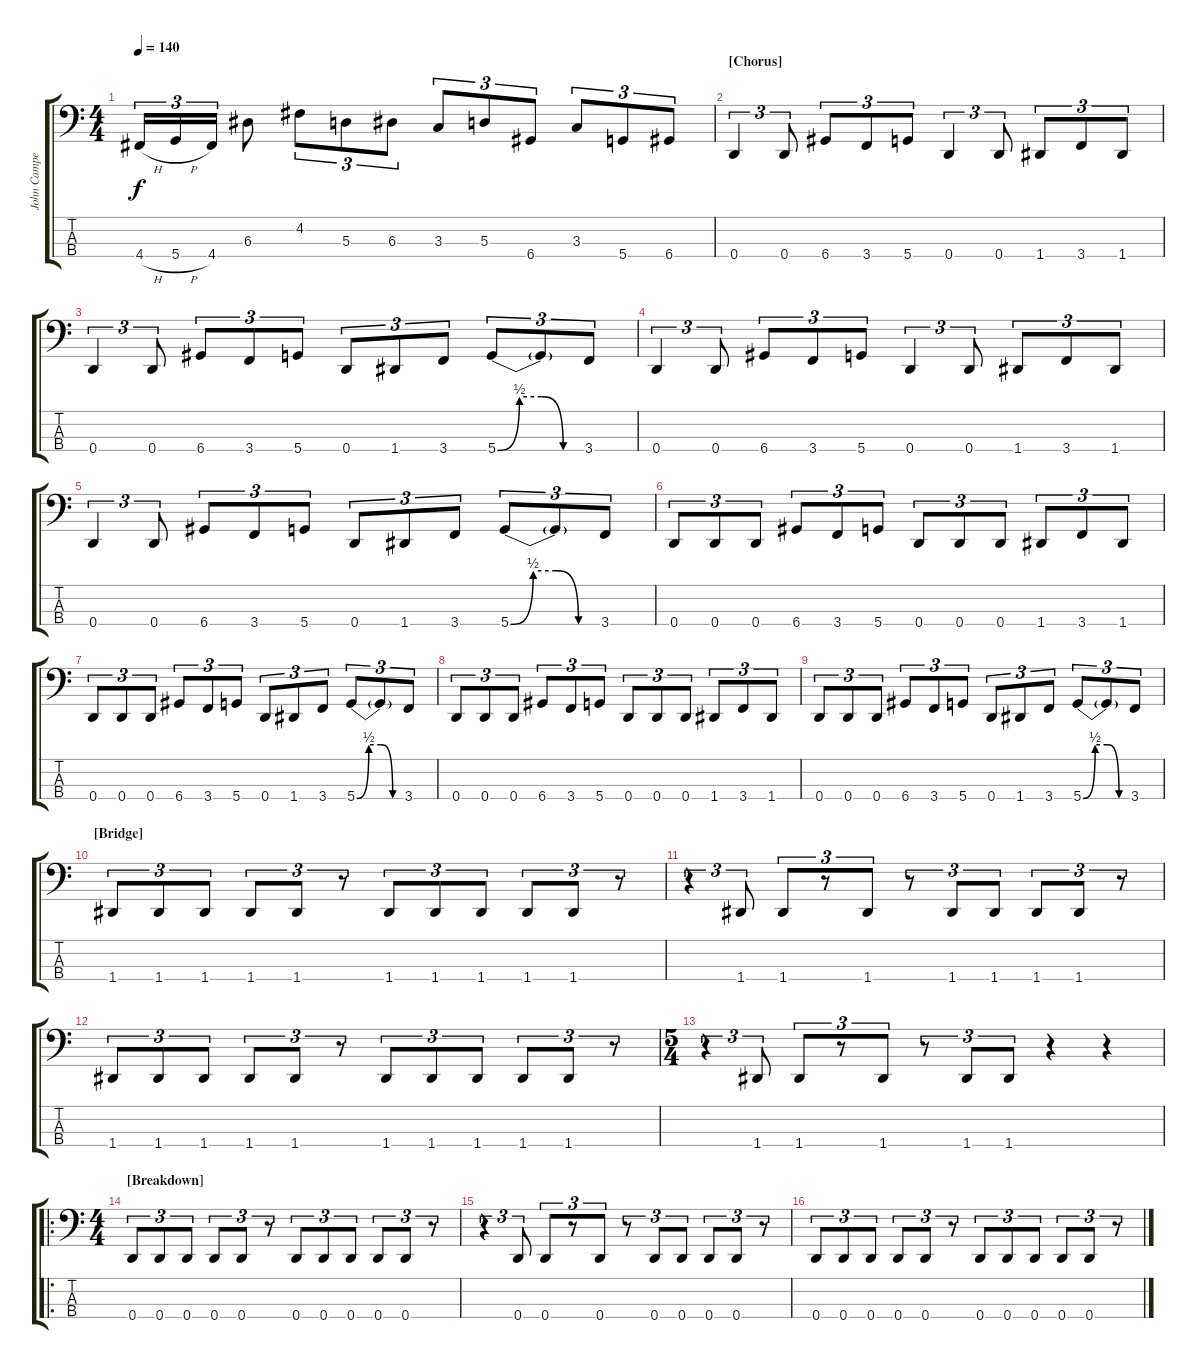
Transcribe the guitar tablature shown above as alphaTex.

\track ("John Campel" "John Campe") {instrument electricbasspick}
\staff {score tabs}
\tuning (G2 D2 A1 D1) {hide}
\ts (4 4)
\tempo 140
\clef f4
\ks c
4.4{h}.16{tu (3 2) dy f} 5.4{h}.16{tu (3 2)} 4.4.16{tu (3 2)} 6.3.8 4.2.8{tu (3 2)} 5.3.8{tu (3 2)} 6.3.8{tu (3 2)} 3.3.8{tu (3 2)} 5.3.8{tu (3 2)} 6.4.8{tu (3 2)} 3.3.8{tu (3 2)} 5.4.8{tu (3 2)} 6.4.8{tu (3 2)} |
\section ("" "[Chorus]")
0.4.4{tu (3 2)} 0.4.8{tu (3 2)} 6.4.8{tu (3 2)} 3.4.8{tu (3 2)} 5.4.8{tu (3 2)} 0.4.4{tu (3 2)} 0.4.8{tu (3 2)} 1.4.8{tu (3 2)} 3.4.8{tu (3 2)} 1.4.8{tu (3 2)} |
0.4.4{tu (3 2)} 0.4.8{tu (3 2)} 6.4.8{tu (3 2)} 3.4.8{tu (3 2)} 5.4.8{tu (3 2)} 0.4.8{tu (3 2)} 1.4.8{tu (3 2)} 3.4.8{tu (3 2)} 5.4{be (custom 0 0 15 2 30 2 45 0 60 0)}.8{tu (3 2)} 5.4{t}.8{tu (3 2)} 3.4.8{tu (3 2)} |
0.4.4{tu (3 2)} 0.4.8{tu (3 2)} 6.4.8{tu (3 2)} 3.4.8{tu (3 2)} 5.4.8{tu (3 2)} 0.4.4{tu (3 2)} 0.4.8{tu (3 2)} 1.4.8{tu (3 2)} 3.4.8{tu (3 2)} 1.4.8{tu (3 2)} |
0.4.4{tu (3 2)} 0.4.8{tu (3 2)} 6.4.8{tu (3 2)} 3.4.8{tu (3 2)} 5.4.8{tu (3 2)} 0.4.8{tu (3 2)} 1.4.8{tu (3 2)} 3.4.8{tu (3 2)} 5.4{be (custom 0 0 15 2 30 2 45 0 60 0)}.8{tu (3 2)} 5.4{t}.8{tu (3 2)} 3.4.8{tu (3 2)} |
0.4.8{tu (3 2)} 0.4.8{tu (3 2)} 0.4.8{tu (3 2)} 6.4.8{tu (3 2)} 3.4.8{tu (3 2)} 5.4.8{tu (3 2)} 0.4.8{tu (3 2)} 0.4.8{tu (3 2)} 0.4.8{tu (3 2)} 1.4.8{tu (3 2)} 3.4.8{tu (3 2)} 1.4.8{tu (3 2)} |
0.4.8{tu (3 2)} 0.4.8{tu (3 2)} 0.4.8{tu (3 2)} 6.4.8{tu (3 2)} 3.4.8{tu (3 2)} 5.4.8{tu (3 2)} 0.4.8{tu (3 2)} 1.4.8{tu (3 2)} 3.4.8{tu (3 2)} 5.4{be (custom 0 0 15 2 30 2 45 0 60 0)}.8{tu (3 2)} 5.4{t}.8{tu (3 2)} 3.4.8{tu (3 2)} |
0.4.8{tu (3 2)} 0.4.8{tu (3 2)} 0.4.8{tu (3 2)} 6.4.8{tu (3 2)} 3.4.8{tu (3 2)} 5.4.8{tu (3 2)} 0.4.8{tu (3 2)} 0.4.8{tu (3 2)} 0.4.8{tu (3 2)} 1.4.8{tu (3 2)} 3.4.8{tu (3 2)} 1.4.8{tu (3 2)} |
0.4.8{tu (3 2)} 0.4.8{tu (3 2)} 0.4.8{tu (3 2)} 6.4.8{tu (3 2)} 3.4.8{tu (3 2)} 5.4.8{tu (3 2)} 0.4.8{tu (3 2)} 1.4.8{tu (3 2)} 3.4.8{tu (3 2)} 5.4{be (custom 0 0 15 2 30 2 45 0 60 0)}.8{tu (3 2)} 5.4{t}.8{tu (3 2)} 3.4.8{tu (3 2)} |
\section ("" "[Bridge]")
1.4.8{tu (3 2)} 1.4.8{tu (3 2)} 1.4.8{tu (3 2)} 1.4.8{tu (3 2)} 1.4.8{tu (3 2)} r.8{tu (3 2)} 1.4.8{tu (3 2)} 1.4.8{tu (3 2)} 1.4.8{tu (3 2)} 1.4.8{tu (3 2)} 1.4.8{tu (3 2)} r.8{tu (3 2)} |
r.4{tu (3 2)} 1.4.8{tu (3 2)} 1.4.8{tu (3 2)} r.8{tu (3 2)} 1.4.8{tu (3 2)} r.8{tu (3 2)} 1.4.8{tu (3 2)} 1.4.8{tu (3 2)} 1.4.8{tu (3 2)} 1.4.8{tu (3 2)} r.8{tu (3 2)} |
1.4.8{tu (3 2)} 1.4.8{tu (3 2)} 1.4.8{tu (3 2)} 1.4.8{tu (3 2)} 1.4.8{tu (3 2)} r.8{tu (3 2)} 1.4.8{tu (3 2)} 1.4.8{tu (3 2)} 1.4.8{tu (3 2)} 1.4.8{tu (3 2)} 1.4.8{tu (3 2)} r.8{tu (3 2)} |
\ts (5 4)
r.4{tu (3 2)} 1.4.8{tu (3 2)} 1.4.8{tu (3 2)} r.8{tu (3 2)} 1.4.8{tu (3 2)} r.8{tu (3 2)} 1.4.8{tu (3 2)} 1.4.8{tu (3 2)} r.4 r.4 |
\ro
\ts (4 4)
\section ("" "[Breakdown]")
0.4.8{tu (3 2)} 0.4.8{tu (3 2)} 0.4.8{tu (3 2)} 0.4.8{tu (3 2)} 0.4.8{tu (3 2)} r.8{tu (3 2)} 0.4.8{tu (3 2)} 0.4.8{tu (3 2)} 0.4.8{tu (3 2)} 0.4.8{tu (3 2)} 0.4.8{tu (3 2)} r.8{tu (3 2)} |
r.4{tu (3 2)} 0.4.8{tu (3 2)} 0.4.8{tu (3 2)} r.8{tu (3 2)} 0.4.8{tu (3 2)} r.8{tu (3 2)} 0.4.8{tu (3 2)} 0.4.8{tu (3 2)} 0.4.8{tu (3 2)} 0.4.8{tu (3 2)} r.8{tu (3 2)} |
0.4.8{tu (3 2)} 0.4.8{tu (3 2)} 0.4.8{tu (3 2)} 0.4.8{tu (3 2)} 0.4.8{tu (3 2)} r.8{tu (3 2)} 0.4.8{tu (3 2)} 0.4.8{tu (3 2)} 0.4.8{tu (3 2)} 0.4.8{tu (3 2)} 0.4.8{tu (3 2)} r.8{tu (3 2)}
